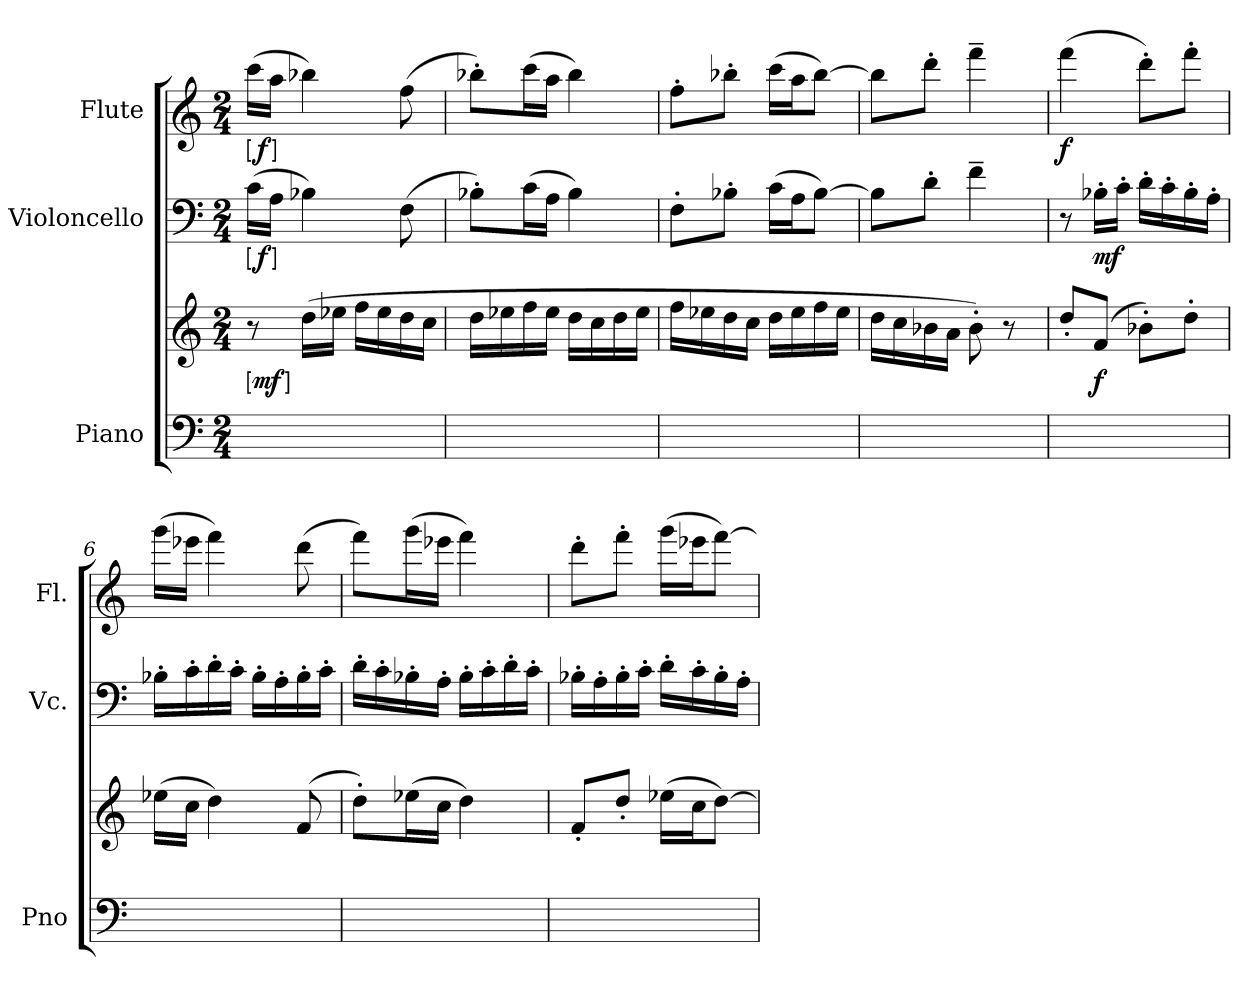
**kern	**kern	**dynam	**kern	**dynam	**kern	**dynam
*part3	*part3	*part3	*part2	*part2	*part1	*part1
*staff4	*staff3	*staff3/4	*staff2	*staff2	*staff1	*staff1
*I"Piano	*	*	*I"Violoncello	*	*I"Flute	*
*I'Pno	*	*	*I'Vc.	*	*I'Fl.	*
*clefF4	*clefG2	*	*clefF4	*	*clefG2	*
*k[]	*k[]	*	*k[]	*	*k[]	*
*C:	*C:	*	*C:	*	*C:	*
*M2/4	*M2/4	*	*M2/4	*	*M2/4	*
=1	=1	=1	=1	=1	=1	=1
!	!	!LO:DY:ed=brack	!	!LO:DY:ed=brack	!	!LO:DY:ed=brack
8ryy	8r	mf	(16cLL	f	(16cccLL	f
.	.	.	16AJJ	.	16aaJJ	.
8ryy	(16ddLL	.	4B-X)	.	4bb-X)	.
.	16ee-XJJ	.	.	.	.	.
8ryy	16ffLL	.	.	.	.	.
.	16ee-	.	.	.	.	.
16ryy	16dd	.	(8F	.	(8ff	.
16ryy	16ccJJ	.	.	.	.	.
=2	=2	=2	=2	=2	=2	=2
8ryy	16ddLL	.	8B-X'L)	.	8bb-X'L)	.
.	16ee-X	.	.	.	.	.
8ryy	16ff	.	(16cL	.	(16cccL	.
.	16ee-JJ	.	16AJJ	.	16aaJJ	.
8ryy	16ddLL	.	4B-)	.	4bb-)	.
.	16cc	.	.	.	.	.
16ryy	16dd	.	.	.	.	.
16ryy	16ee-JJ	.	.	.	.	.
=3	=3	=3	=3	=3	=3	=3
8ryy	16ffLL	.	8F'L	.	8ff'L	.
.	16ee-X	.	.	.	.	.
8ryy	16dd	.	8B-X'J	.	8bb-X'J	.
.	16ccJJ	.	.	.	.	.
8ryy	16ddLL	.	(16cLL	.	(16cccLL	.
.	16ee-	.	16AJ	.	16aaJ	.
16ryy	16ff	.	[8B-J)	.	[8bb-J)	.
16ryy	16ee-JJ	.	.	.	.	.
=4	=4	=4	=4	=4	=4	=4
8ryy	16ddLL	.	8B-L]	.	8bb-L]	.
.	16cc	.	.	.	.	.
8ryy	16b-X	.	8d'J	.	8ddd'J	.
.	16aJJ	.	.	.	.	.
8ryy	8b-')	.	4f~	.	4fff~	.
16ryy	8r	.	.	.	.	.
16ryy	.	.	.	.	.	.
=5	=5	=5	=5	=5	=5	=5
8ryy	8dd'L	.	8r	.	(4fff	f
8ryy	(8fJ	f	16B-X'LL	mf	.	.
.	.	.	16c'JJ	.	.	.
8ryy	8b-X'L)	.	16d'LL	.	8ddd'L)	.
.	.	.	16c'	.	.	.
16ryy	8dd'J	.	16B-'	.	8fff'J	.
16ryy	.	.	16A'JJ	.	.	.
=6	=6	=6	=6	=6	=6	=6
8ryy	(16ee-XLL	.	16B-X'LL	.	(16gggLL	.
.	16ccJJ	.	16c'	.	16eee-XJJ	.
8ryy	4dd)	.	16d'	.	4fff)	.
.	.	.	16c'JJ	.	.	.
8ryy	.	.	16B-'LL	.	.	.
.	.	.	16A'	.	.	.
16ryy	(8f	.	16B-'	.	(8ddd	.
16ryy	.	.	16c'JJ	.	.	.
=7	=7	=7	=7	=7	=7	=7
8ryy	8dd'L)	.	16d'LL	.	8fffL)	.
.	.	.	16c'	.	.	.
8ryy	(16ee-XL	.	16B-X'	.	(16gggL	.
.	16ccJJ	.	16A'JJ	.	16eee-XJJ	.
8ryy	4dd)	.	16B-'LL	.	4fff)	.
.	.	.	16c'	.	.	.
16ryy	.	.	16d'	.	.	.
16ryy	.	.	16c'JJ	.	.	.
=8	=8	=8	=8	=8	=8	=8
8ryy	8f'L	.	16B-X'LL	.	8ddd'L	.
.	.	.	16A'	.	.	.
8ryy	8dd'J	.	16B-'	.	8fff'J	.
.	.	.	16c'JJ	.	.	.
8ryy	(16ee-XLL	.	16d'LL	.	(16gggLL	.
.	16ccJ	.	16c'	.	16eee-XJ	.
16ryy	[8ddJ)	.	16B-'	.	[8fffJ)	.
16ryy	.	.	16A'JJ	.	.	.
=	=	=	=	=	=	=
*-	*-	*-	*-	*-	*-	*-
